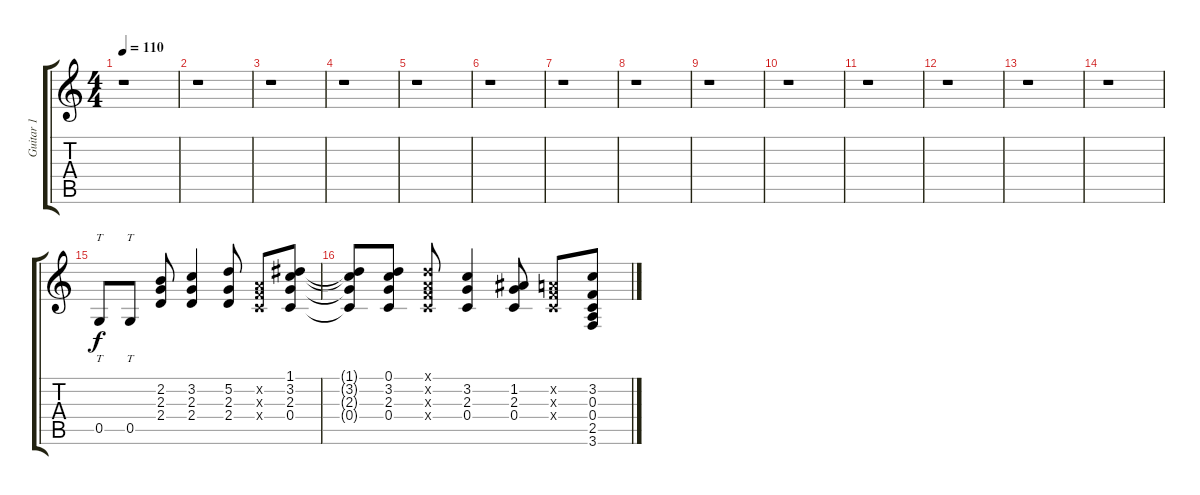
\track ("Guitar 1" "Guitar 1") {instrument distortionguitar}
\staff {score tabs}
\tuning (D4 A3 F3 C3 G2 D2) {hide}
\ts (4 4)
\tempo 110
\clef g2
\ks c
r.1{dy f} |
r.1 |
r.1 |
r.1 |
r.1 |
r.1 |
r.1 |
r.1 |
r.1 |
r.1 |
r.1 |
r.1 |
r.1 |
r.1 |
0.5.8{tt volume 13} 0.5.8{tt} (2.2 2.3 2.4).8 (3.2 2.3 2.4).4 (5.2 2.3 2.4).8 (0.2{x} 0.3{x} 0.4{x}).8 (1.1 3.2 2.3 0.4).8 |
(1.1{t} 3.2{t} 2.3{t} 0.4{t}).8 (0.1 3.2 2.3 0.4).8 (0.1{x} 0.2{x} 0.3{x} 0.4{x}).8 (3.2 2.3 0.4).4 (1.2 2.3 0.4).8 (0.2{x} 0.3{x} 0.4{x}).8 (3.2 0.3 0.4 2.5 3.6).8
